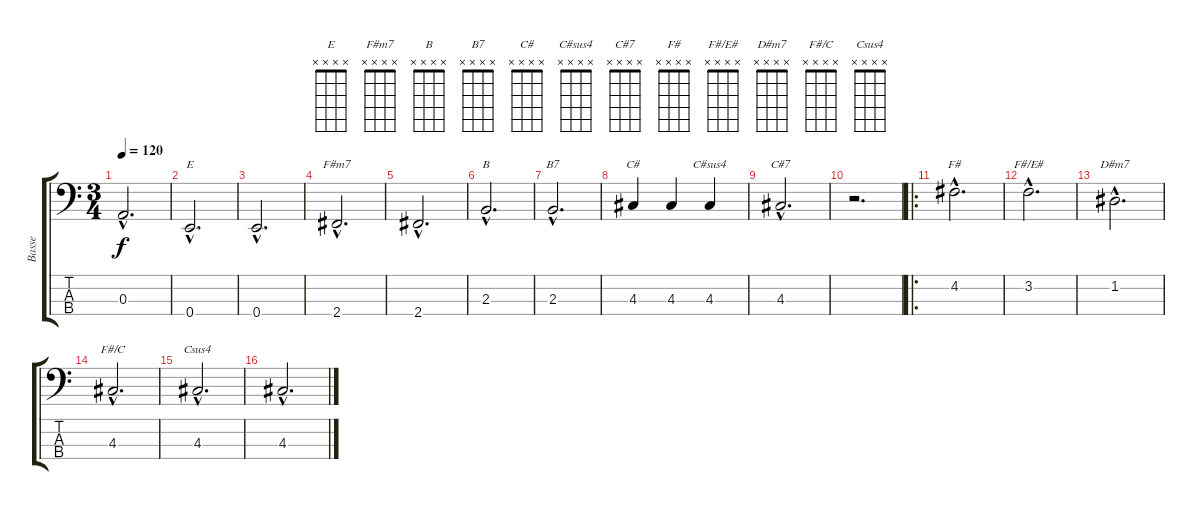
\track ("Basse" "Basse") {instrument electricbasspick}
\staff {score tabs}
\tuning (G2 D2 A1 E1) {hide}
\chord ("E" x x x x) {firstfret 0}
\chord ("F#m7" x x x x) {firstfret 0}
\chord ("B" x x x x) {firstfret 0}
\chord ("B7" x x x x) {firstfret 0}
\chord ("C#" x x x x) {firstfret 0}
\chord ("C#sus4" x x x x) {firstfret 0}
\chord ("C#7" x x x x) {firstfret 0}
\chord ("F#" x x x x) {firstfret 0}
\chord ("F#/E#" x x x x) {firstfret 0}
\chord ("D#m7" x x x x) {firstfret 0}
\chord ("F#/C" x x x x) {firstfret 0}
\chord ("Csus4" x x x x) {firstfret 0}
\ts (3 4)
\tempo 120
\clef f4
\ks c
0.3{hac}.2{d dy f} |
0.4{hac}.2{d ch "E"} |
0.4{hac}.2{d} |
2.4{hac}.2{d ch "F#m7"} |
2.4{hac}.2{d} |
2.3{hac}.2{d ch "B"} |
2.3{hac}.2{d ch "B7"} |
4.3.4{ch "C#"} 4.3.4 4.3.4{ch "C#sus4"} |
4.3{hac}.2{d ch "C#7"} |
r.2{d} |
\ro
4.2{hac}.2{d ch "F#"} |
3.2{hac}.2{d ch "F#/E#"} |
1.2{hac}.2{d ch "D#m7"} |
4.3{hac}.2{d ch "F#/C"} |
4.3{hac}.2{d ch "Csus4"} |
4.3{hac}.2{d}
